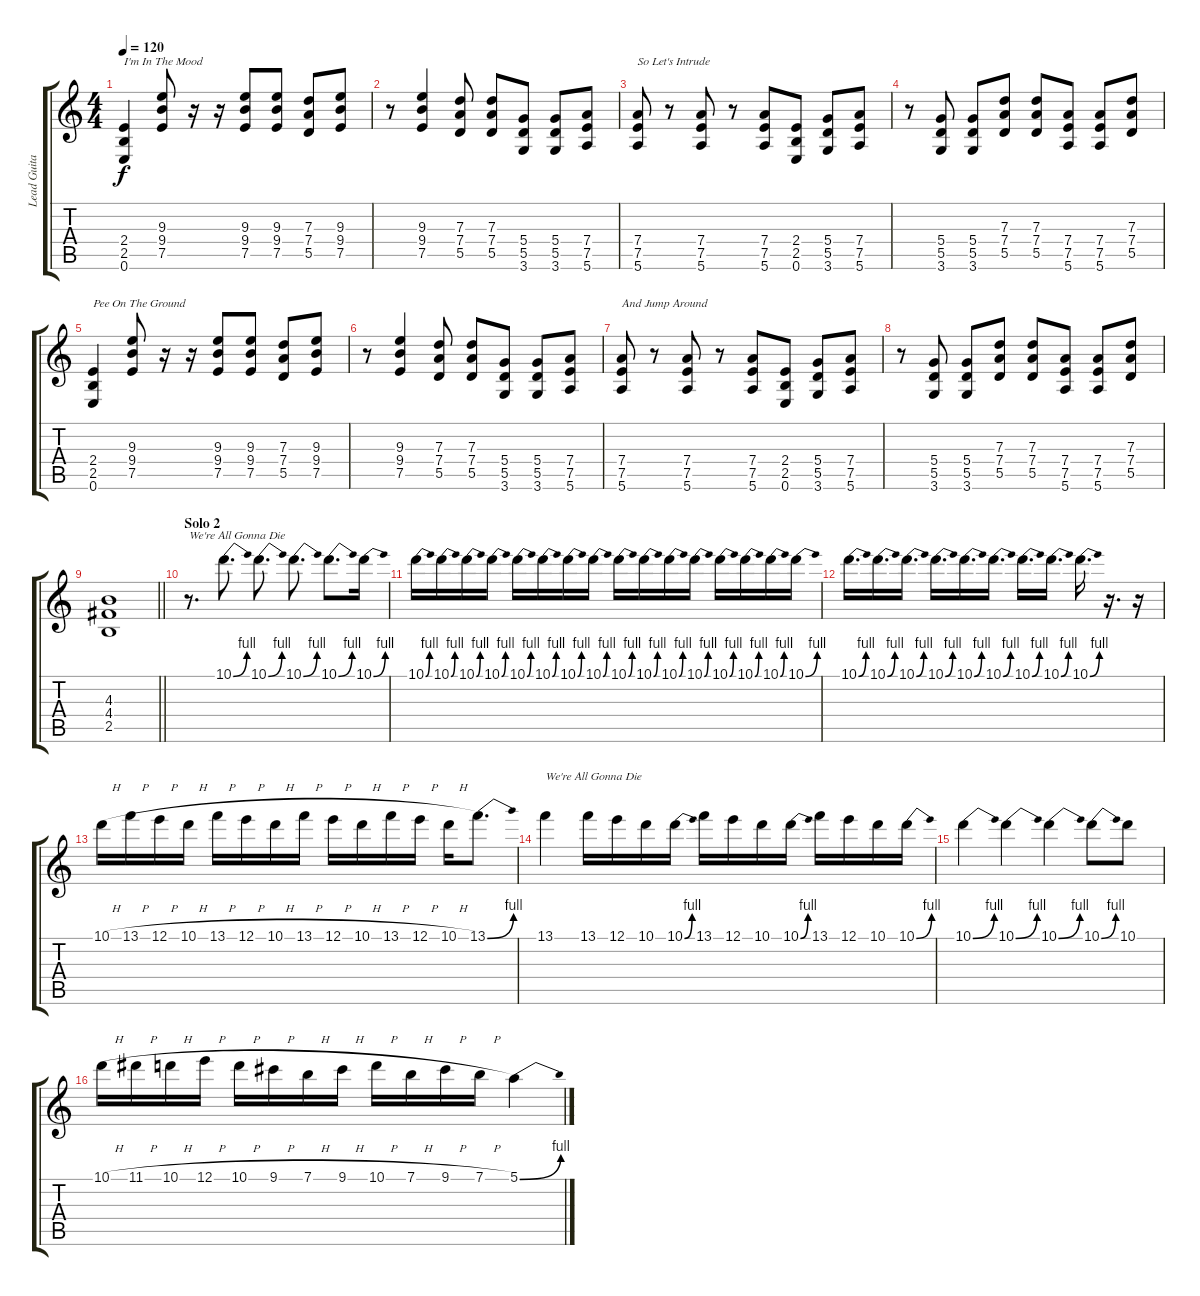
\track ("Lead Guitar" "Lead Guita") {instrument distortionguitar}
\staff {score tabs}
\tuning (E4 B3 G3 D3 A2 E2) {hide}
\ts (4 4)
\tempo 120
\clef g2
\ks c
(2.4 2.5 0.6).4{txt "I'm In The Mood" dy f} (9.3 9.4 7.5).8 r.16 r.16 (9.3 9.4 7.5).8 (9.3 9.4 7.5).8 (7.3 7.4 5.5).8 (9.3 9.4 7.5).8 |
r.8 (9.3 9.4 7.5).4 (7.3 7.4 5.5).8 (7.3 7.4 5.5).8 (5.4 5.5 3.6).8 (5.4 5.5 3.6).8 (7.4 7.5 5.6).8 |
(7.4 7.5 5.6).8{txt "So Let's Intrude"} r.8 (7.4 7.5 5.6).8 r.8 (7.4 7.5 5.6).8 (2.4 2.5 0.6).8 (5.4 5.5 3.6).8 (7.4 7.5 5.6).8 |
r.8 (5.4 5.5 3.6).8 (5.4 5.5 3.6).8 (7.3 7.4 5.5).8 (7.3 7.4 5.5).8 (7.4 7.5 5.6).8 (7.4 7.5 5.6).8 (7.3 7.4 5.5).8 |
(2.4 2.5 0.6).4{txt "Pee On The Ground"} (9.3 9.4 7.5).8 r.16 r.16 (9.3 9.4 7.5).8 (9.3 9.4 7.5).8 (7.3 7.4 5.5).8 (9.3 9.4 7.5).8 |
r.8 (9.3 9.4 7.5).4 (7.3 7.4 5.5).8 (7.3 7.4 5.5).8 (5.4 5.5 3.6).8 (5.4 5.5 3.6).8 (7.4 7.5 5.6).8 |
(7.4 7.5 5.6).8{txt "And Jump Around"} r.8 (7.4 7.5 5.6).8 r.8 (7.4 7.5 5.6).8 (2.4 2.5 0.6).8 (5.4 5.5 3.6).8 (7.4 7.5 5.6).8 |
r.8 (5.4 5.5 3.6).8 (5.4 5.5 3.6).8 (7.3 7.4 5.5).8 (7.3 7.4 5.5).8 (7.4 7.5 5.6).8 (7.4 7.5 5.6).8 (7.3 7.4 5.5).8 |
\barLineRight lightlight
(4.3 4.4 2.5).1 |
\section ("" "Solo 2")
r.8{d txt "We're All Gonna Die"} 10.1{be (bend 0 0 60 4)}.8{d} 10.1{be (bend 0 0 60 4)}.8{d} 10.1{be (bend 0 0 60 4)}.8{d} 10.1{be (bend 0 0 60 4)}.8{d} 10.1{be (bend 0 0 60 4)}.16 |
10.1{be (bend 0 0 60 4)}.16 10.1{be (bend 0 0 60 4)}.16 10.1{be (bend 0 0 60 4)}.16 10.1{be (bend 0 0 60 4)}.16 10.1{be (bend 0 0 60 4)}.16 10.1{be (bend 0 0 60 4)}.16 10.1{be (bend 0 0 60 4)}.16 10.1{be (bend 0 0 60 4)}.16 10.1{be (bend 0 0 60 4)}.16 10.1{be (bend 0 0 60 4)}.16 10.1{be (bend 0 0 60 4)}.16 10.1{be (bend 0 0 60 4)}.16 10.1{be (bend 0 0 60 4)}.16 10.1{be (bend 0 0 60 4)}.16 10.1{be (bend 0 0 60 4)}.16 10.1{be (bend 0 0 60 4)}.16 |
10.1{be (bend 0 0 60 4)}.16{d} 10.1{be (bend 0 0 60 4)}.16{d} 10.1{be (bend 0 0 60 4)}.16{d} 10.1{be (bend 0 0 60 4)}.16{d} 10.1{be (bend 0 0 60 4)}.16{d} 10.1{be (bend 0 0 60 4)}.16{d} 10.1{be (bend 0 0 60 4)}.16{d} 10.1{be (bend 0 0 60 4)}.16{d} 10.1{be (bend 0 0 60 4)}.16{d} r.16{d} r.16 |
10.1{h}.16 13.1{h}.16 12.1{h}.16 10.1{h}.16 13.1{h}.16 12.1{h}.16 10.1{h}.16 13.1{h}.16 12.1{h}.16 10.1{h}.16 13.1{h}.16 12.1{h}.16 10.1{h}.16 13.1{be (bend 0 0 60 4)}.8{d} |
13.1.4{txt "We're All Gonna Die"} 13.1.16 12.1.16 10.1.16 10.1{be (bend 0 0 60 4)}.16 13.1.16 12.1.16 10.1.16 10.1{be (bend 0 0 60 4)}.16 13.1.16 12.1.16 10.1.16 10.1{be (bend 0 0 60 4)}.16 |
10.1{be (bend 0 0 60 4)}.4 10.1{be (bend 0 0 60 4)}.4 10.1{be (bend 0 0 60 4)}.4 10.1{be (bend 0 0 60 4)}.8 10.1.8 |
10.1{h}.16 11.1{h}.16 10.1{h}.16 12.1{h}.16 10.1{h}.16 9.1{h}.16 7.1{h}.16 9.1{h}.16 10.1{h}.16 7.1{h}.16 9.1{h}.16 7.1{h}.16 5.1{be (bend 0 0 60 4)}.4
